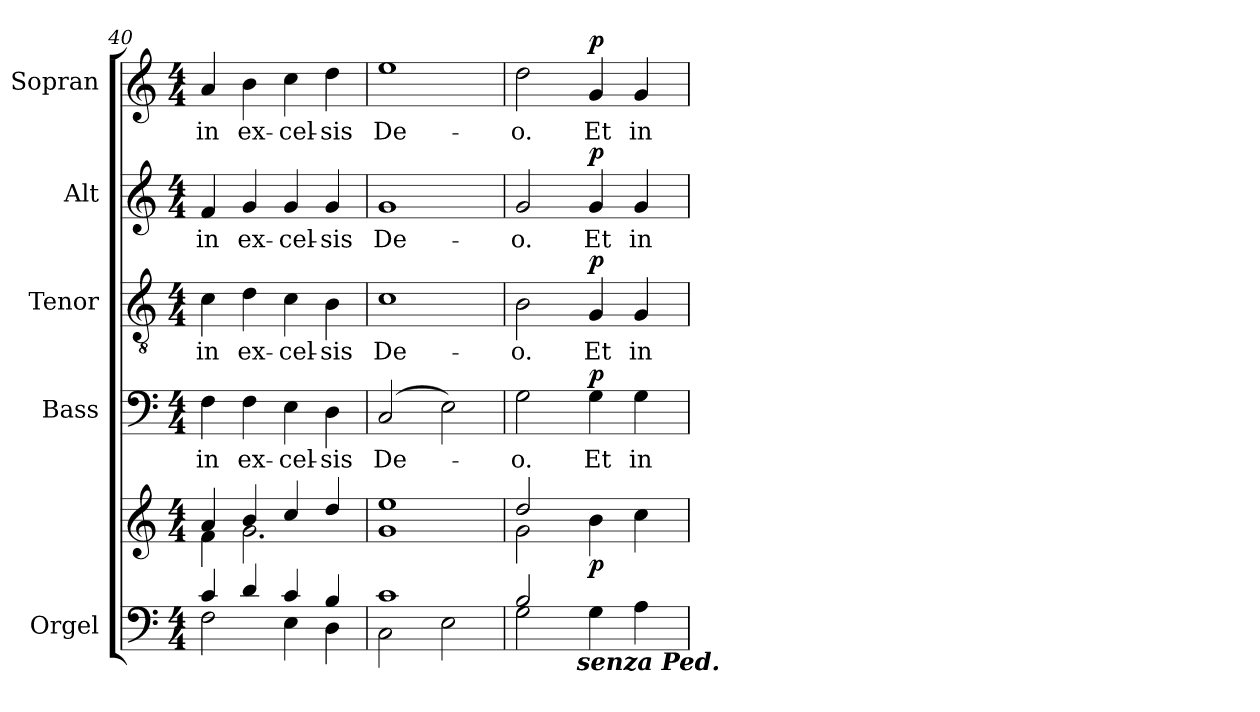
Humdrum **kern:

**kern	**kern	**dynam	**kern	**text	**dynam	**kern	**text	**dynam	**kern	**text	**dynam	**kern	**text	**dynam
*part5	*part5	*part5	*part4	*part4	*part4	*part3	*part3	*part3	*part2	*part2	*part2	*part1	*part1	*part1
*staff6	*staff5	*staff5/6	*staff4	*staff4	*staff4	*staff3	*staff3	*staff3	*staff2	*staff2	*staff2	*staff1	*staff1	*staff1
*I"Orgel	*	*	*I"Bass	*	*	*I"Tenor	*	*	*I"Alt	*	*	*I"Sopran	*	*
*I'Org.	*	*	*I'B.	*	*	*I'T.	*	*	*I'A.	*	*	*I'S.	*	*
*clefF4	*clefG2	*	*clefF4	*	*	*clefGv2	*	*	*clefG2	*	*	*clefG2	*	*
*k[]	*k[]	*	*k[]	*	*	*k[]	*	*	*k[]	*	*	*k[]	*	*
*C:	*C:	*	*C:	*	*	*C:	*	*	*C:	*	*	*C:	*	*
*M4/4	*M4/4	*	*M4/4	*	*	*M4/4	*	*	*M4/4	*	*	*M4/4	*	*
=40	=40	=40	=40	=40	=40	=40	=40	=40	=40	=40	=40	=40	=40	=40
*^	*^	*	*	*	*	*	*	*	*	*	*	*	*	*
!	!	!	!	!	!	!LO:LY:b	!	!	!LO:LY:b	!	!	!LO:LY:b	!	!	!LO:LY:b	!
4c/	2F\	4a/	4f\	.	4F\	in	.	4c\	in	.	4f/	in	.	4a/	in	.
!	!	!	!	!	!	!LO:LY:b	!	!	!LO:LY:b	!	!	!LO:LY:b	!	!	!LO:LY:b	!
4d/	.	4b/	2.g\	.	4F\	ex-	.	4d\	ex-	.	4g/	ex-	.	4b\	ex-	.
!	!	!	!	!	!	!LO:LY:b	!	!	!LO:LY:b	!	!	!LO:LY:b	!	!	!LO:LY:b	!
4c/	4E\	4cc/	.	.	4E\	-cel-	.	4c\	-cel-	.	4g/	-cel-	.	4cc\	-cel-	.
!	!	!	!	!	!	!LO:LY:b	!	!	!LO:LY:b	!	!	!LO:LY:b	!	!	!LO:LY:b	!
4B/	4D\	4dd/	.	.	4D\	-sis	.	4B\	-sis	.	4g/	-sis	.	4dd\	-sis	.
=41	=41	=41	=41	=41	=41	=41	=41	=41	=41	=41	=41	=41	=41	=41	=41	=41
!	!	!	!	!	!	!LO:LY:b	!	!	!LO:LY:b	!	!	!LO:LY:b	!	!	!LO:LY:b	!
1c	2C\	1ee	1g	.	(2C/	De-	.	1c	De-	.	1g	De-	.	1ee	De-	.
.	2E\	.	.	.	2E\)	.	.	.	.	.	.	.	.	.	.	.
=42	=42	=42	=42	=42	=42	=42	=42	=42	=42	=42	=42	=42	=42	=42	=42	=42
!	!	!	!	!	!	!LO:LY:b	!	!	!LO:LY:b	!	!	!LO:LY:b	!	!	!LO:LY:b	!
*	*^	*	*	*	*	*	*	*	*	*	*	*	*	*	*	*
2B/	2G\	4...ryy	2dd/	2g\	.	2G\	-o.	.	2B\	-o.	.	2g/	-o.	.	2dd\	-o.	.
!	!	!LO:TX:b:Bi:t=senza Ped.	!	!	!	!	!	!	!	!	!	!	!	!	!	!	!
.	.	2ryy	.	.	.	.	.	.	.	.	.	.	.	.	.	.	.
!	!	!	!	!	!LO:DY:b	!	!LO:LY:b	!LO:DY:a	!	!LO:LY:b	!LO:DY:a	!	!LO:LY:b	!LO:DY:a	!	!LO:LY:b	!LO:DY:a
2ryy	4G\	.	4b\	2ryy	p	4G\	Et	p	4G/	Et	p	4g/	Et	p	4g/	Et	p
!	!	!	!	!	!	!	!LO:LY:b	!	!	!LO:LY:b	!	!	!LO:LY:b	!	!	!LO:LY:b	!
.	4A\	.	4cc\	.	.	4G\	in	.	4G/	in	.	4g/	in	.	4g/	in	.
.	.	32ryy	.	.	.	.	.	.	.	.	.	.	.	.	.	.	.
*v	*v	*v	*	*	*	*	*	*	*	*	*	*	*	*	*	*	*
*	*v	*v	*	*	*	*	*	*	*	*	*	*	*	*	*
=	=	=	=	=	=	=	=	=	=	=	=	=	=	=
*-	*-	*-	*-	*-	*-	*-	*-	*-	*-	*-	*-	*-	*-	*-
